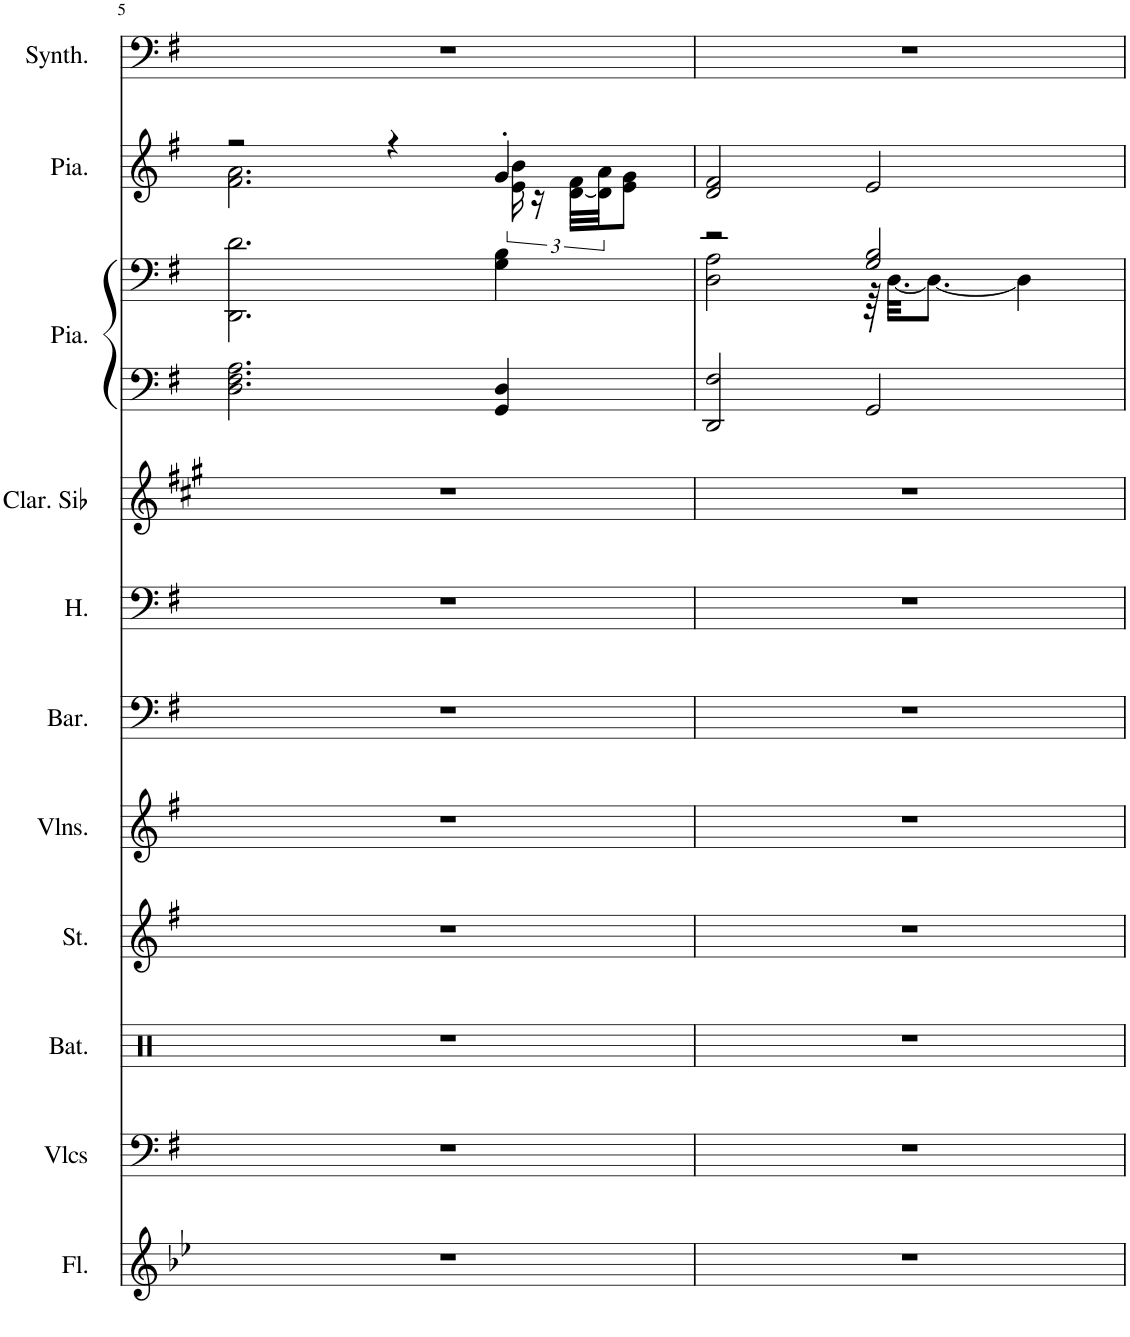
**kern	**kern	**kern	**kern	**kern	**kern	**kern	**kern	**kern	**kern	**kern	**kern
*part11	*part10	*part9	*part8	*part7	*part6	*part5	*part4	*part3	*part3	*part2	*part1
*staff12	*staff11	*staff10	*staff9	*staff8	*staff7	*staff6	*staff5	*staff4	*staff3	*staff2	*staff1
*I"Flûte	*I"Violoncelles, String Ensemble 1	*I"Batterie, Drums	*I"Cordes, String Ensemble 2	*I"Violons, String Ensemble 1	*I"Baryton, Choir Aahs	*I"Hommes, Choir Aahs	*I"Clarinette en Sib	*I"Piano, Bright Acoustic Piano	*	*I"Piano, Acoustic Grand Piano	*I"Synthétiseur de basses, Synth Bass 2
*I'Fl.	*I'Vlcs	*I'Bat.	*I'St.	*I'Vlns.	*I'Bar.	*I'H.	*I'Clar. Sib	*I'Pia.	*	*I'Pia.	*I'Synth.
!!LO:PB:g=z
*clefG2	*clefF4	*clefX	*clefG2	*clefG2	*clefF4	*clefF4	*clefG2	*clefF4	*clefF4	*clefG2	*clefF4
*	*	*	*	*	*	*	*Trd1c2	*	*	*	*
*k[b-e-]	*k[f#]	*k[]	*k[f#]	*k[f#]	*k[f#]	*k[f#]	*k[f#c#g#]	*k[f#]	*k[f#]	*k[f#]	*k[f#]
*M4/4	*M4/4	*M4/4	*M4/4	*M4/4	*M4/4	*M4/4	*M4/4	*M4/4	*M4/4	*M4/4	*M4/4
=5	=5	=5	=5	=5	=5	=5	=5	=5	=5	=5	=5
*	*	*	*	*	*	*	*	*	*	*^	*
1r	1r	1r	1r	1r	1r	1r	1r	2.D\ 2.F#\ 2.A\	2.DD\ 2.d\	2r	2.f#\ 2.a\	1r
.	.	.	.	.	.	.	.	.	.	4r	.	.
.	.	.	.	.	.	.	.	4GG/ 4D/	4G\ 4B\	4g'/	24e\ 24b\	.
.	.	.	.	.	.	.	.	.	.	.	24r	.
.	.	.	.	.	.	.	.	.	.	.	[48d\ 48f#\LLL	.
.	.	.	.	.	.	.	.	.	.	.	48d\] 48a\JJ	.
.	.	.	.	.	.	.	.	.	.	.	8e\ 8g\J	.
*	*	*	*	*	*	*	*	*	*	*v	*v	*
=6	=6	=6	=6	=6	=6	=6	=6	=6	=6	=6	=6
*	*	*	*	*	*	*	*	*	*^	*	*
1r	1r	1r	1r	1r	1r	1r	1r	2DD/ 2F#/	2r	2D\ 2A\	2d/ 2f#/	1r
.	.	.	.	.	.	.	.	2GG/	2G/ 2B/	64r	2e/	.
.	.	.	.	.	.	.	.	.	.	[32.D\KKL	.	.
.	.	.	.	.	.	.	.	.	.	8.D\J_	.	.
.	.	.	.	.	.	.	.	.	.	4D\]	.	.
*	*	*	*	*	*	*	*	*	*v	*v	*	*
=	=	=	=	=	=	=	=	=	=	=	=
*-	*-	*-	*-	*-	*-	*-	*-	*-	*-	*-	*-
